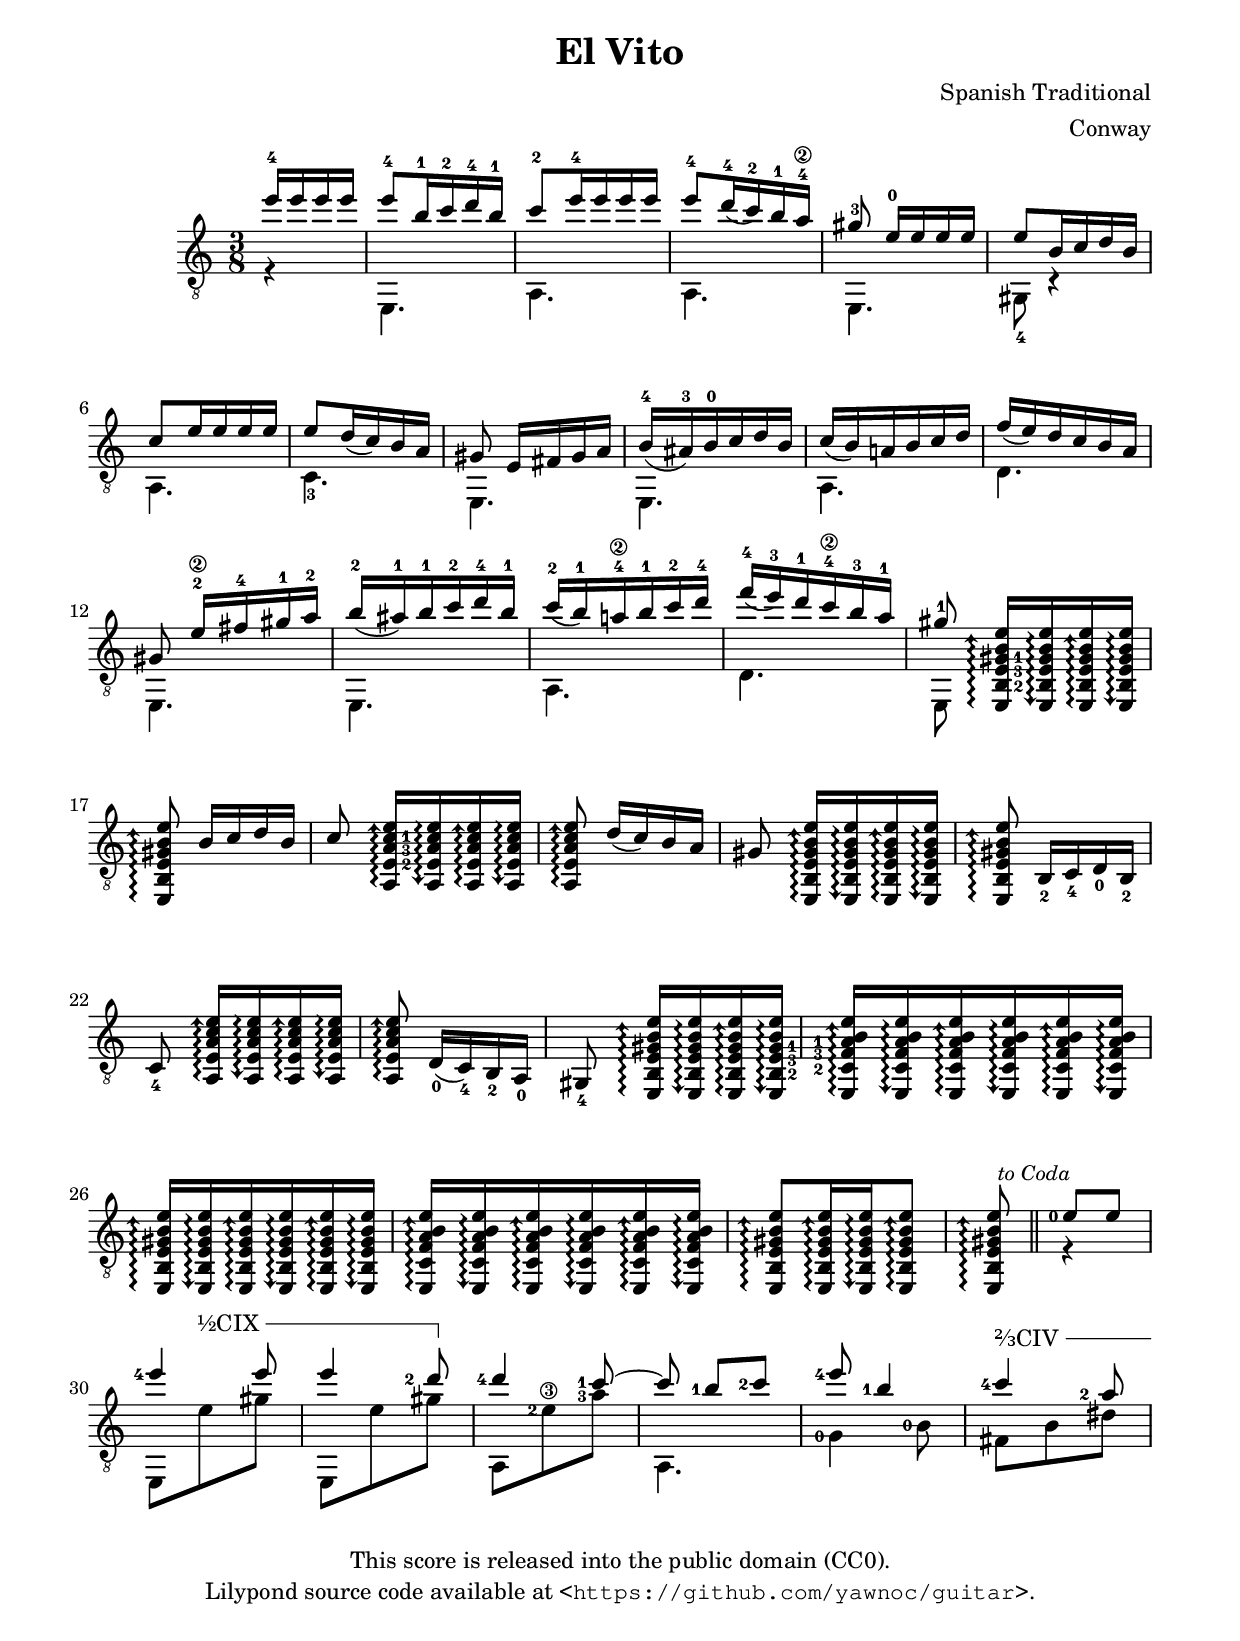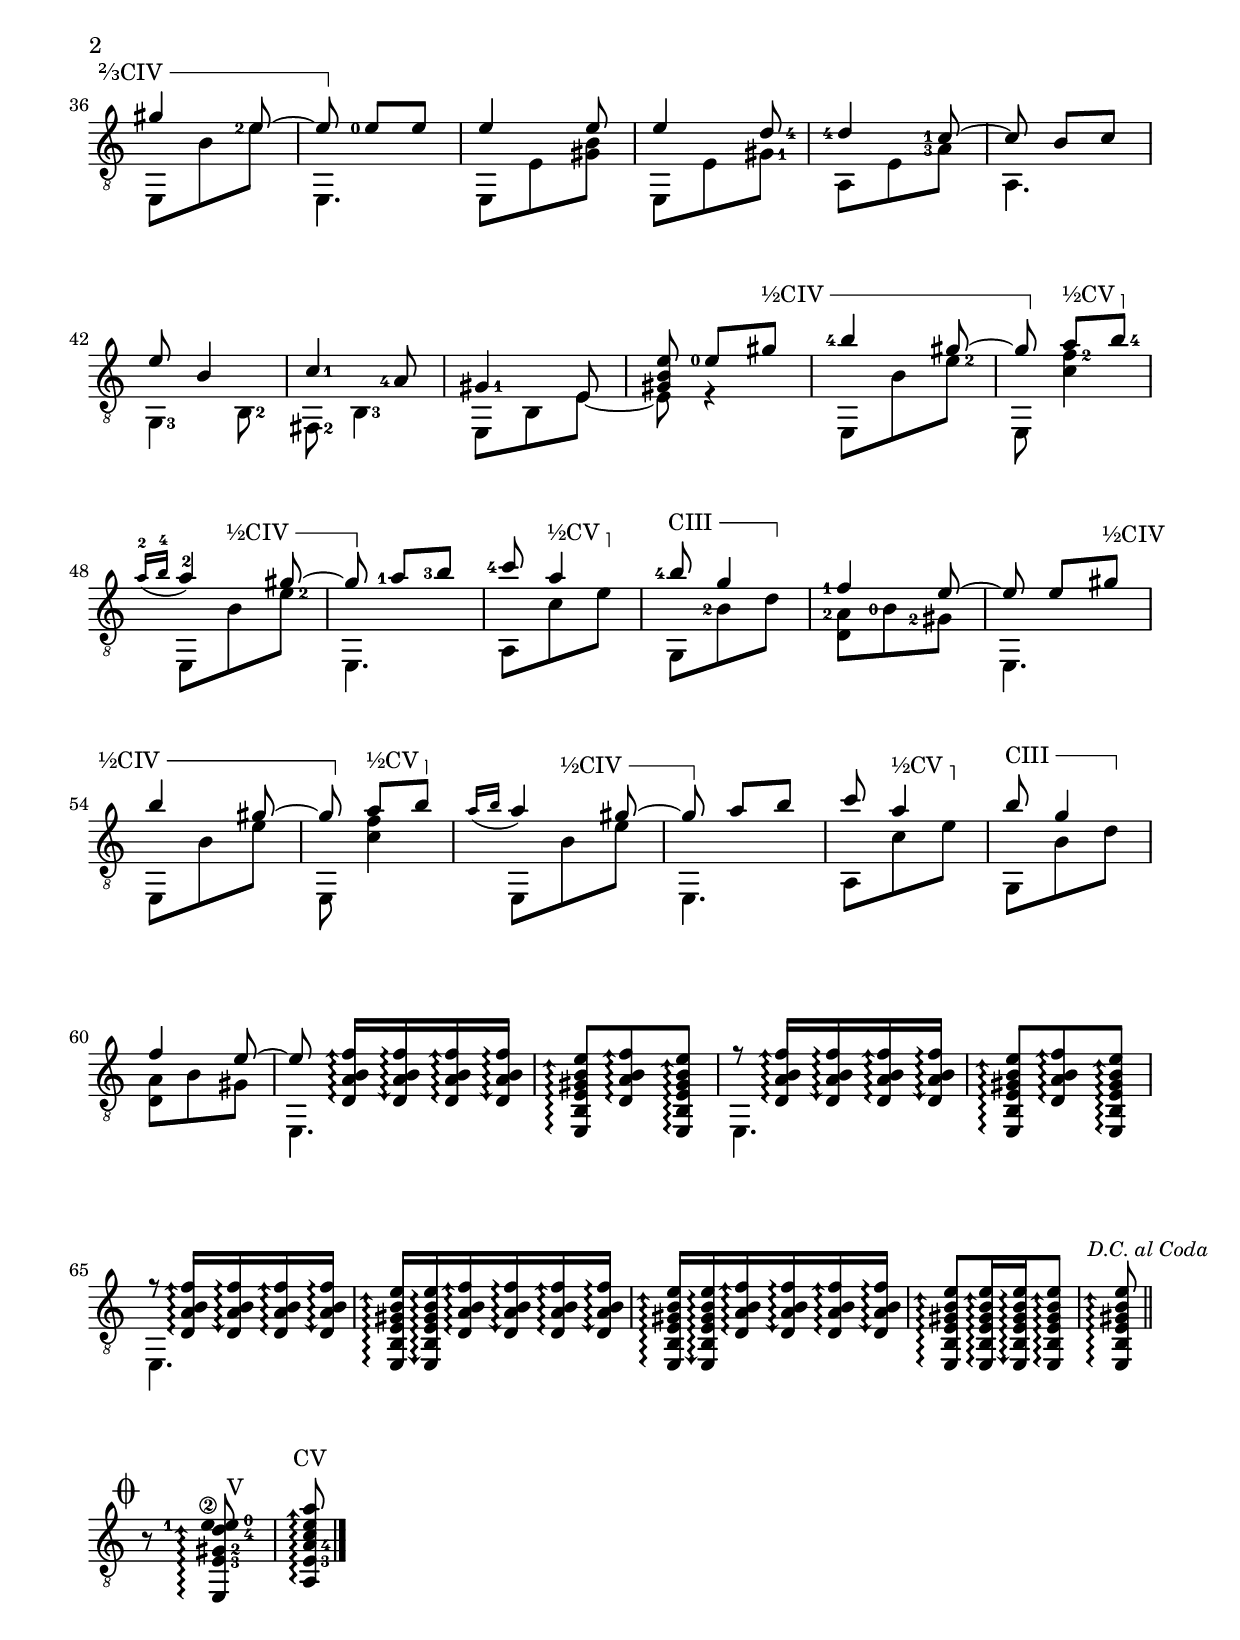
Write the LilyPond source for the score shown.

\version "2.18.2"


%%%%%%%%%%%%%%%%%%%%%%%%%%%%%%%%%%%%%%%%%%%%%%%%%%%%%%%%%%%%%%%%
% General
%%%%%%%%%%%%%%%%%%%%%%%%%%%%%%%%%%%%%%%%%%%%%%%%%%%%%%%%%%%%%%%%

\paper {
  top-margin = 1.5\cm
  left-margin = 1.5\cm
  right-margin = 1.5\cm
  bottom-margin = 1.5\cm
  ragged-last-bottom = ##f
  footnote-separator-markup = \markup { \vspace #1.5 }
}

globalSettings = {
  \accidentalStyle modern
  \compressFullBarRests
  \mergeDifferentlyHeadedOn
  \mergeDifferentlyDottedOn
  \numericTimeSignature
  \pointAndClickOff
  \override TextScript.extra-offset = #'(0 . 0.7)
  \override Score.FootnoteItem.annotation-line = ##f
}

origin-url = "https://github.com/yawnoc/guitar"

\header {
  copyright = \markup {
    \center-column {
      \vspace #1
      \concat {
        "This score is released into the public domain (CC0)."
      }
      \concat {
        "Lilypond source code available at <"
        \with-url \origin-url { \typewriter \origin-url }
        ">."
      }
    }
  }
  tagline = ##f
}

triplet = #(define-music-function
  (parser location music) (ly:music?)
  #{
    \tuplet 3/2 { $music }
  #}
)

tripletDuple = #(define-music-function
  (parser location music) (ly:music?)
  #{
    \tuplet 6/4 { $music }
  #}
)

overrideBeamedStemLengths = #(define-scheme-function
  (parser location lengths) (list?)
  #{
    \override Stem.details.beamed-lengths = $lengths
  #}
)
revertBeamedStemLengths = { \revert Stem.details.beamed-lengths }

overrideBeamVerticalPositions = #(define-scheme-function
  (parser location positions) (pair?)
  #{
    \override Beam.positions = $positions
  #}
)

%%%%%%%%%%%%%%%%%%%%%%%%%%%%%%%%%%%%%%%%%%%%%%%%%%%%%%%%%%%%%%%%
% Semantic bar lines
%%%%%%%%%%%%%%%%%%%%%%%%%%%%%%%%%%%%%%%%%%%%%%%%%%%%%%%%%%%%%%%%

barLineGoto = { \bar "||" }
barLineKeyChange = { \bar "||" }
barLineEnd = { \bar "|." }

%%%%%%%%%%%%%%%%%%%%%%%%%%%%%%%%%%%%%%%%%%%%%%%%%%%%%%%%%%%%%%%%
% Guitar notation
%%%%%%%%%%%%%%%%%%%%%%%%%%%%%%%%%%%%%%%%%%%%%%%%%%%%%%%%%%%%%%%%

stringNumbersAbove = { \set stringNumberOrientations = #'(up) }
stringNumbersBelow = { \set stringNumberOrientations = #'(down) }

fingeringAbove = { \set fingeringOrientations = #'(up) }
fingeringBelow = { \set fingeringOrientations = #'(down) }
fingeringAleft = { \set fingeringOrientations = #'(left) }
fingeringAright = { \set fingeringOrientations = #'(right) }

startGraceMusic = {
  <>(
  \override Fingering.font-size = -6
}
stopGraceMusic = {
  \revert Fingering.font-size
  <>)
}

overrideHorizontalShift = #(define-scheme-function
  (parser location distance) (number?)
  #{
    \override NoteColumn.force-hshift = $distance
  #}
)
revertHorizontalShift = { \revert NoteColumn.force-hshift }

barreSpan = #(define-music-function
  (parser location label offsetPair music)
  (string? (pair? (cons 0 0)) ly:music?)
  (let
    (
      (elements (extract-named-music music '(NoteEvent EventChord)))
    )
    (if
      (pair? elements)
      (let
        (
          (first-element (first elements))
          (last-element (last elements))
        )
        (set!
          (ly:music-property first-element 'articulations)
          (cons
            (make-music 'TextSpanEvent 'span-direction -1)
            (ly:music-property first-element 'articulations)
          )
        )
        (set!
          (ly:music-property last-element 'articulations)
          (cons
            (make-music 'TextSpanEvent 'span-direction 1)
            (ly:music-property last-element 'articulations)
          )
        )
      )
    )
  )
  #{
    \once \override TextSpanner.font-shape = #'upright
    \once \override TextSpanner.style = #'line
    \once \override TextSpanner.extra-offset = #offsetPair
    \once \override TextSpanner.bound-details = #`(
      (left
        (text . ,#{ \markup { \raise #-0.7 { #label \hspace #0.7 }} #})
        (Y . 0)
        (padding . -0.8)
        (attach-dir . -2)
      )
      (right
        (text . ,#{ \markup { \draw-line #'(0 . -1.3) } #}) ;; draw hook
        (Y . 0)
        (padding . -0.5)
        (attach-dir . 2)
      )
    )
    \once \override TextSpanner #'after-line-breaking = #(lambda (grob)
      (let*
        (
          (originalGrob (ly:grob-original grob))
          (splitGrobs (ly:spanner-broken-into originalGrob))
        )
        (if
          (and
            (>= (length splitGrobs) 2)
            (not (eq? (car (last-pair splitGrobs)) grob))
          )
          (begin
            (ly:grob-set-nested-property! grob
              '(bound-details right text)
              #{ \markup { \draw-line #'(0 . 0) } #} ;; suppress draw hook
            )
            (ly:grob-set-property! grob
              'extra-offset
              (cons
                (car offsetPair)
                (+ (cdr offsetPair) 0.7) ;; correction for suppressed hook
              )
            )
            (ly:grob-set-nested-property! grob
              '(bound-details right padding)
              #'-3 ;; increase spanner length
            )
          )
        )
      )
    )
    $music
  #}
)

barre = #(define-scheme-function
  (parser location label) (string?)
  #{
    \markup {
      \center-align {
        \hspace #0.7
        $label
      }
    }
  #}
)

nudgeNextBarre = #(define-scheme-function
  (parser location distance) (number?)
  #{
    \once \override TextScript.X-offset = $distance
  #}
)

position = #(define-scheme-function
  (parser location label) (string?)
  #{
    \markup {
      \center-align {
        \hspace #0.5
        $label
      }
    }
  #}
)

#(define-markup-command
  (markupString layout properties stringNumber) (markup?)
  (interpret-markup layout properties
    #{
      \markup \circle { \bold #stringNumber }
    #}
  )
)

#(define-markup-command
  (resonatesOn layout properties note stringNumber) (markup? markup?)
  (interpret-markup layout properties
    #{
      \markup { #note "resonates on" \markupString #stringNumber }
    #}
  )
)

%%%%%%%%%%%%%%%%%%%%%%%%%%%%%%%%%%%%%%%%%%%%%%%%%%%%%%%%%%%%%%%%
% Goto statements
%%%%%%%%%%%%%%%%%%%%%%%%%%%%%%%%%%%%%%%%%%%%%%%%%%%%%%%%%%%%%%%%

overrideGotoVisibility = {
  \once \override Score.RehearsalMark #'break-visibility = #'#(#t #t #f)
}

makeGotoMark = #(define-scheme-function
  (parser location label) (string?)
  #{
    \mark \markup { \small \italic $label }
  #}
)

simultaneousMarkSeparator = {
  \cadenzaOn
    s1073741824 % stupid, but works
  \cadenzaOff
}

coda = {
  \overrideGotoVisibility
  \mark \markup { \musicglyph #"scripts.coda" }
}

fine = {
  \overrideGotoVisibility
  \makeGotoMark Fine
}

dcAlCoda = {
  \overrideGotoVisibility
  \makeGotoMark "D.C. al Coda"
}

dcAlFine = {
  \overrideGotoVisibility
  \makeGotoMark "D.C. al Fine"
}

toCoda = {
  \overrideGotoVisibility
  \makeGotoMark "to Coda"
}



\header {
  title = "El Vito"
  composer = "Spanish Traditional"
  arranger = "Conway"
}


\paper {
  systems-per-page = 7
  ragged-last = ##t
}


initialSignatures = {
  \clef "treble_8"
  \key a \minor
  \time 3/8
}


highVoiceMusic = {
  
  \globalSettings
  
  % Main theme high
  \partial 4
  \relative c'' {
    \fingeringAbove
    <e-4>16 e e e |
    <e-4>8 <b-1>16 <c-2> <d-4> <b-1> |
    <c-2>8 <e-4>16 e e e |
    <e-4>8 <d-4>16_( <c-2>) <b-1> <a-4 \2> |
    <gis-3>8
  }
  
  % Main theme low
  \barNumberCheck #4
  \relative c' {
    <e-0>16[ e e e] |
    e8 b16 c d b |
    c8 e16 e e e |
    e8 d16_( c) b a |
    gis8
  }
  
  % Scale run low
  \barNumberCheck #8
  \relative c {
    e16[ fis gis a] |
    <b-4>_( <ais-3>) <b-0> c d b |
    c_( b) a b c d |
    f_( e) d c b a |
    gis8
  }
  
  % Scale run high
  \barNumberCheck #12
  \relative c' {
    <e-2 \2>16[ <fis-4> <gis-1> <a-2>] |
    <b-2>_( <ais-1>) <b-1> <c-2> <d-4> <b-1> |
    <c-2>_( <b-1>) <a-4 \2> <b-1> <c-2> <d-4> |
    <f-4>_( <e-3>) <d-1> <c-4 \2> <b-3> <a-1> |
    <gis-1>8
  }
  
  % Strummed main theme high
  \barNumberCheck #16
  \relative c' {
    \fingeringAright
    \arpeggioArrowUp
    <e b gis-1 e-3 b-2 e,>16[ \arpeggio
      \arpeggioArrowDown
      <e b gis e b e,> \arpeggio
      \arpeggioArrowUp
      <e b gis e b e,> \arpeggio
      \arpeggioArrowDown
      <e b gis e b e,>] \arpeggio|
      \arpeggioArrowUp
    <e b gis e b e,>8 \arpeggio b16[ c d b] |
    c8
      \arpeggioArrowUp
      <e c-1 a-3 e-2 a,>16[ \arpeggio
      \arpeggioArrowDown
      <e c a e a,> \arpeggio
      \arpeggioArrowUp
      <e c a e a,> \arpeggio
      \arpeggioArrowDown
      <e c a e a,>] \arpeggio
    \arpeggioArrowUp
    <e c a e a,>8 \arpeggio d16[_( c) b a] |
    gis8
  }
  
  % Strummed main theme low
  \barNumberCheck #20
  \relative c' {
    \arpeggioArrowUp
    <e b gis e b e,>16[ \arpeggio
      \arpeggioArrowDown
      <e b gis e b e,> \arpeggio
      \arpeggioArrowUp
      <e b gis e b e,> \arpeggio
      \arpeggioArrowDown
      <e b gis e b e,>] \arpeggio |
    \fingeringBelow
    \arpeggioArrowUp
    <e b gis e b e,>8 \arpeggio <b,-2>16[ <c-4> <d-0> <b-2>] |
    <c-4>8
      \arpeggioArrowUp
      <e' c a e a,>16[ \arpeggio
      \arpeggioArrowDown
      <e c a e a,> \arpeggio
      \arpeggioArrowUp
      <e c a e a,> \arpeggio
      \arpeggioArrowDown
      <e c a e a,>] \arpeggio
    \arpeggioArrowUp
    <e c a e a,>8 \arpeggio <d,-0>16[_( <c-4>) <b-2> <a-0>] |
    <gis-4>8
  }
  
  % Strummed interlude
  \barNumberCheck #24
  \relative c' {
    \arpeggioArrowUp
    <e b gis e b e,>16[ \arpeggio
      \arpeggioArrowDown
      <e b gis e b e,> \arpeggio
      \arpeggioArrowUp
      <e b gis e b e,> \arpeggio
      \fingeringAright
      \arpeggioArrowDown
      <e b gis-1 e-3 b-2 e,>] \arpeggio |
    \fingeringAleft
    \arpeggioArrowUp
    <e b a-1 f-3 c-2 e,> \arpeggio
      \arpeggioArrowDown
      <e b a f c e,> \arpeggio
      \arpeggioArrowUp
      <e b a f c e,> \arpeggio
      \arpeggioArrowDown
      <e b a f c e,> \arpeggio
      \arpeggioArrowUp
      <e b a f c e,> \arpeggio
      \arpeggioArrowDown
      <e b a f c e,> \arpeggio |
    \arpeggioArrowUp
    <e b gis e b e,> \arpeggio
      \arpeggioArrowDown
      <e b gis e b e,> \arpeggio
      \arpeggioArrowUp
      <e b gis e b e,> \arpeggio
      \arpeggioArrowDown
      <e b gis e b e,> \arpeggio
      \arpeggioArrowUp
      <e b gis e b e,> \arpeggio
      \arpeggioArrowDown
      <e b gis e b e,> \arpeggio |
    \arpeggioArrowUp
    <e b a f c e,> \arpeggio
      \arpeggioArrowDown
      <e b a f c e,> \arpeggio
      \arpeggioArrowUp
      <e b a f c e,> \arpeggio
      \arpeggioArrowDown
      <e b a f c e,> \arpeggio
      \arpeggioArrowUp
      <e b a f c e,> \arpeggio
      \arpeggioArrowDown
      <e b a f c e,> \arpeggio |
    \arpeggioArrowUp
    <e b gis e b e,>8 \arpeggio
      <e b gis e b e,>16 \arpeggio
      \arpeggioArrowDown
      <e b gis e b e,> \arpeggio
      \arpeggioArrowUp
      <e b gis e b e,>8 \arpeggio |
    <e b gis e b e,>8 \arpeggio
      \bar "||" \toCoda
  }
  
  % Lyrical theme high
  \barNumberCheck #29
  \relative c' {
    <e-0>8 e |
    <e'-4>4 e8 |
    e4 <d-2>8 |
    <d-4>4 <c-1>8~ |
    c <b-1>[ <c-2>] |
    <e-4> <b-1>4 |
    <c-4>4 <a-2>8 |
    gis4 <e-2>8~ |
    e
  }
  
  % Lyrical theme low
  \barNumberCheck #37
  \relative c' {
    <e-0>8[ e] |
    e4 e8 |
    \fingeringAright
    e4 <d-4>8 |
    \fingeringAleft
    <d-4>4 <c-1>8~ |
    c b[ c] |
    e b4 |
    \fingeringAright
    <c-1>4 \fingeringAleft <a-4>8 |
    \fingeringAright
    <gis-1>4 e8 |
    <gis b e>
  }
  
  % Bull-fighting theme
  \barNumberCheck 45
  \relative c' {
    \fingeringAleft
    <e-0>8[ \barreSpan ½CIV { gis] |
    <b-4>4 gis8~ |
    \fingeringAright
    gis8 } \barreSpan ½CV { a[ <b-4>] } |
    \fingeringAbove
    \grace { <a-2>16_( <b-4> } <a-2>4) gis8~ |
    \fingeringAleft
    gis8 <a-1>[ <b-3>] |
    <c-4>8 a4 |
    <b-4>8 g4 |
    <f-1>4 e8~ |
    e8
  }
  
  % Bull-fighting theme again
  \barNumberCheck 53
  \relative c' {
    e8[ \barreSpan ½CIV { gis] |
    b4 gis8~ |
    gis8 } \barreSpan ½CV { a[ b] } |
    \grace { a16_( b } a4) gis8~ |
    gis8 a[ b] |
    c8 a4 |
    b8 g4 |
    f4 e8~ |
    e8
  }
  
  % Returning strummed interlude
  \barNumberCheck 61
  \relative c' {
    \arpeggioArrowUp
    <f b, a d,>16[ \arpeggio
      \arpeggioArrowDown
      <f b, a d,> \arpeggio
      \arpeggioArrowUp
      <f b, a d,> \arpeggio
      \arpeggioArrowDown
      <f b, a d,>] \arpeggio |
    \arpeggioArrowUp
    <e b gis e b e,>8 \arpeggio
      <f b, a d,> \arpeggio
      <e b gis e b e,> \arpeggio |
    r8
    \arpeggioArrowUp
      <f b, a d,>16 \arpeggio
      \arpeggioArrowDown
      <f b, a d,> \arpeggio
      \arpeggioArrowUp
      <f b, a d,> \arpeggio
      \arpeggioArrowDown
      <f b, a d,> \arpeggio |
    \arpeggioArrowUp
    <e b gis e b e,>8 \arpeggio
      <f b, a d,> \arpeggio
      <e b gis e b e,> \arpeggio |
    r8
    \arpeggioArrowUp
      <f b, a d,>16 \arpeggio
      \arpeggioArrowDown
      <f b, a d,> \arpeggio
      \arpeggioArrowUp
      <f b, a d,> \arpeggio
      \arpeggioArrowDown
      <f b, a d,> \arpeggio |
    \arpeggioArrowUp
    <e b gis e b e,>16 \arpeggio
      \arpeggioArrowDown
      <e b gis e b e,> \arpeggio
      \arpeggioArrowUp
      <f b, a d,> \arpeggio
      \arpeggioArrowDown
      <f b, a d,> \arpeggio
      \arpeggioArrowUp
      <f b, a d,> \arpeggio
      \arpeggioArrowDown
      <f b, a d,> \arpeggio |
    \arpeggioArrowUp
    <e b gis e b e,>16 \arpeggio
      \arpeggioArrowDown
      <e b gis e b e,> \arpeggio
      \arpeggioArrowUp
      <f b, a d,> \arpeggio
      \arpeggioArrowDown
      <f b, a d,> \arpeggio
      \arpeggioArrowUp
      <f b, a d,> \arpeggio
      \arpeggioArrowDown
      <f b, a d,> \arpeggio |
    \arpeggioArrowUp
    <e b gis e b e,>8 \arpeggio
      <e b gis e b e,>16 \arpeggio
      \arpeggioArrowDown
      <e b gis e b e,> \arpeggio
      \arpeggioArrowUp
      <e b gis e b e,>8 \arpeggio |
    <e b gis e b e,>8 \arpeggio
      \bar "||" \dcAlCoda
  }
  
  % Finishing chords
  \break
  \simultaneousMarkSeparator
  \coda
  \barNumberCheck 69
  \relative c' {
    \arpeggioArrowUp
    \textLengthOn
    b8\rest
      ^\markup \center-align { "     " }
    <<
      \fingeringAright
      \once \override Staff.AccidentalPlacement.right-padding = #-0.8
      \once \override Arpeggio.padding = #1
      \nudgeNextBarre #1.7
      {
        <e,, e'-3 gis!-2 d'-4 e-0> \arpeggio
          ^\position V
          ^\markup \center-align { "            " }
      }
        \\
      \fingeringAleft
      { \once \hide Stem <e''-1 \2> }
    >> |
    <a,, e'-3 a-4 c e a> \arpeggio
      ^\barre CV
      ^\markup \center-align { "       " }
    \textLengthOff
      \bar "|."
  }
  
}


lowVoiceMusic = {
  
  \globalSettings
  
  % Main theme high
  \partial 4
  \relative c, {
    r4 |
    e4. |
    a |
    a |
    e |
  }
  
  % Main theme low
  \barNumberCheck #5
  \relative c {
    \fingeringBelow
    <gis-4>8 r4 |
    a4. |
    <c-3> |
    e, |
  }
  
  % Scale run low
  \barNumberCheck #9
  \relative c, {
    e4. |
    a |
    d |
    e, |
  }
  
  % Scale run high
  \barNumberCheck #13
  \relative c, {
    e4. |
    a |
    d |
    e,8
  }
  
  % Strummed main theme high
  \barNumberCheck #16
  {
    s4 |
    s4. * 3 |
    s8
  }
  
  % Strummed main theme low
  \barNumberCheck #20
  {
    s4 |
    s4. * 3 |
    s8
  }
  
  % Strummed interlude
  \barNumberCheck #24
  {
    s4 |
    s4. * 4 |
    s8
  }
  
  % Lyrical theme high
  \barNumberCheck #29
  \relative c, {
    r4 |
    e8 \barreSpan ½CIX { e'' gis |
    e,, e'' gis } |
    \fingeringAleft
    a,, <e''-2 \3> <a-3> |
    a,,4. |
    <g'-0>4 <b-0>8 |
    \barreSpan ⅔CIV { fis b dis |
    e,, b'' e |
    e,,4. } |
  }
  
  % Lyrical theme low
  \barNumberCheck #38
  \relative c, {
    e8 e' <gis b> |
    \fingeringAright
    e, e' <gis-1> |
    \fingeringAleft
    a, e' <a-3> |
    a,4. |
    \fingeringAright
    <g-3>4 <b-2>8 |
    <fis-2>8 <b-3>4 |
    e,8 b' e~ |
    e
  }
  
  % Bull-fighting theme
  \barNumberCheck 45
  \relative c, {
    r4 |
    \fingeringAright
    e8 b'' <e-2> |
    e,, <c'' f-2>4 |
    e,,8 \barreSpan ½CIV { b'' <e-2> |
    e,,4. } |
    a8 \barreSpan ½CV { c' e } |
    \fingeringAleft
    \barreSpan CIII { g,, <b'-2> d } |
    <a-2 d,> <b-0> <gis-2> |
    e,4. |
  }
  
  % Bull-fighting theme again
  \barNumberCheck 54
  \relative c, {
    e8 b'' e |
    e,, <c'' f>4 |
    e,,8 \barreSpan ½CIV { b'' e |
    e,,4. } |
    a8 \barreSpan ½CV { c' e } |
    \barreSpan CIII { g,, b' d } |
    <a d,> b gis |
    e,4. |
  }
  
  % Returning strummed interlude
  \barNumberCheck 62
  \relative c, {
    s4. |
    e4. |
    s4. |
    e4. |
    s4. * 3 |
    s8
  }
  
}


allMusic = {
  \initialSignatures
  <<
    << \highVoiceMusic >>
      \\
    << \lowVoiceMusic >>
  >>
}


\score {
  \allMusic
}
